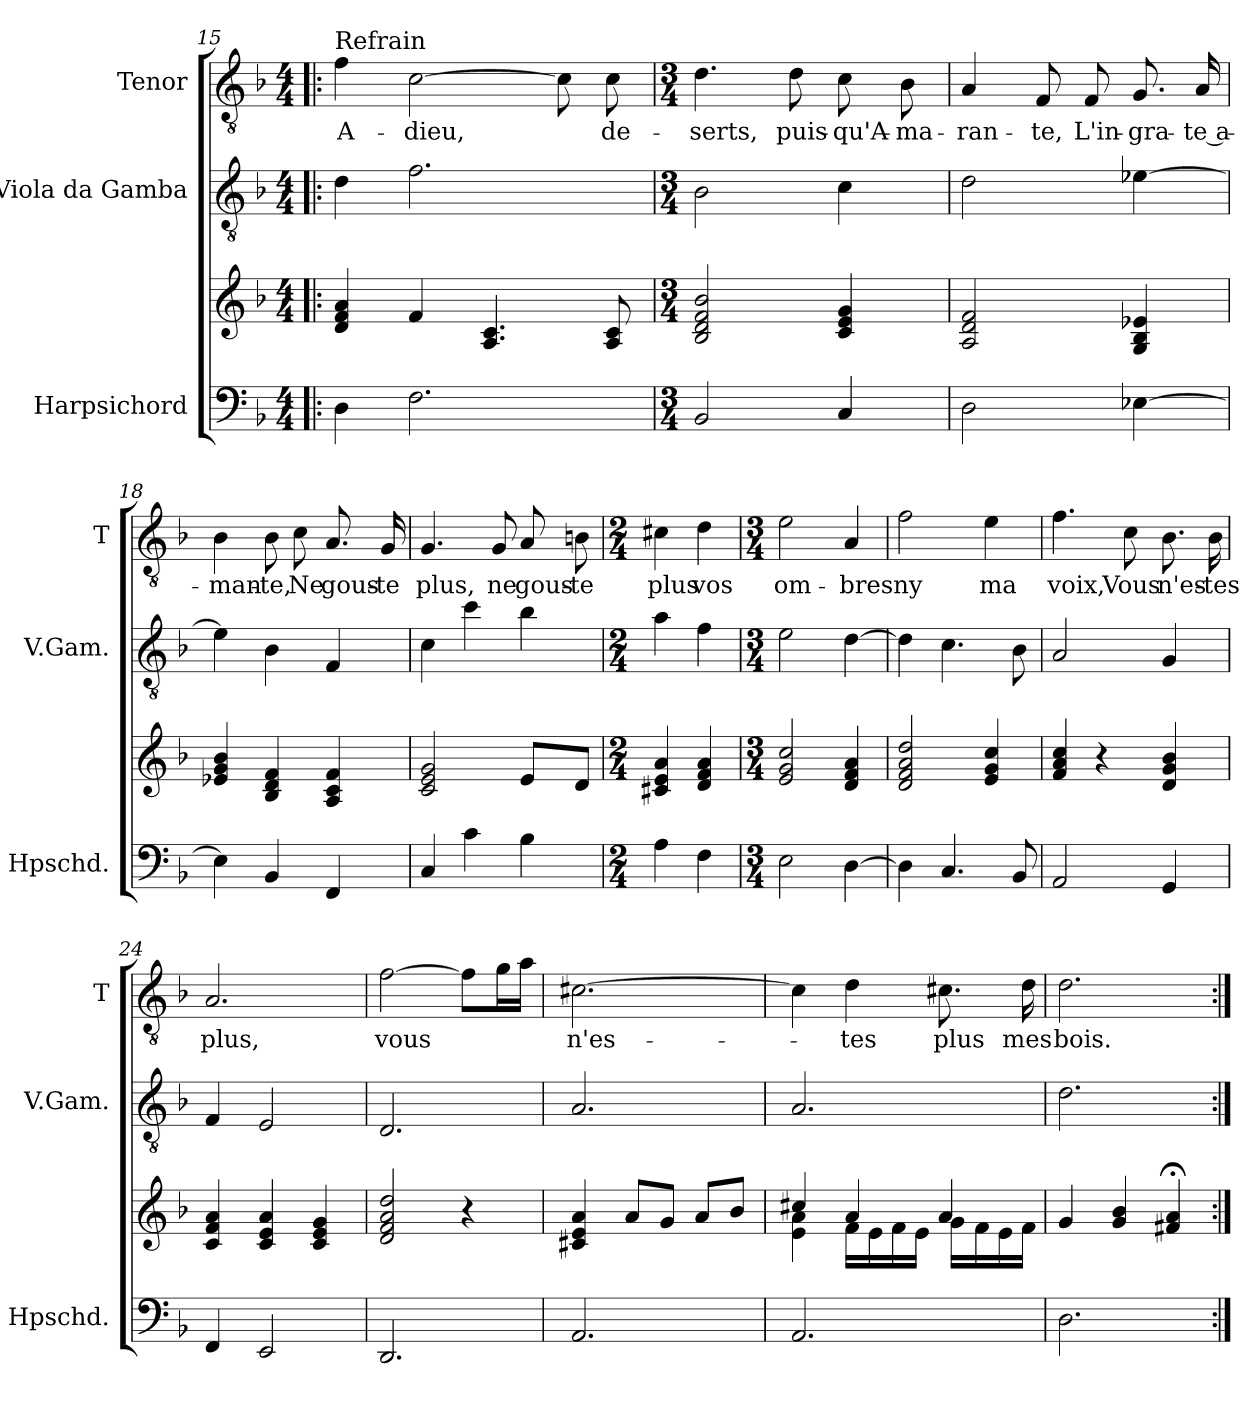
**kern	**kern	**kern	**kern	**text
*part3	*part3	*part2	*part1	*part1
*staff4	*staff3	*staff2	*staff1	*staff1
*I"Harpsichord	*	*I"Viola da Gamba	*I"Tenor	*
*I'Hpschd.	*	*I'V.Gam.	*I'T	*
!!LO:LB:g=z
*clefF4	*clefG2	*clefGv2	*clefGv2	*
*	*	*ITrd7c12	*	*
*k[b-]	*k[b-]	*k[b-]	*k[b-]	*
*F:	*F:	*F:	*F:	*
*M4/4	*M4/4	*M4/4	*M4/4	*
=15!|:	=15!|:	=15!|:	=15!|:	=15!|:
!	!	!	!LO:TX:a:t=Refrain	!
!	!	!	!	!LO:LY:b
4D\	4d/ 4f/ 4a/	4D\	4f\	A-
!	!	!	!	!LO:LY:b
2.F\	4f/	2.F\	[2c\	-dieu,
.	4.A/ 4.c/	.	.	.
.	.	.	8c\]	.
!	!	!	!	!LO:LY:b
.	8A/ 8c/	.	8c\	de-
=16	=16	=16	=16	=16
*M3/4	*M3/4	*M3/4	*M3/4	*
!	!	!	!	!LO:LY:b
2BB-/	2B-/ 2d/ 2f/ 2b-/	2BB-\	4.d\	-serts,
!	!	!	!	!LO:LY:b
.	.	.	8d\	puis-
!	!	!	!	!LO:LY:b
4C/	4c/ 4e/ 4g/	4C\	8c\	-qu'A-
!	!	!	!	!LO:LY:b
.	.	.	8B-\	-ma-
=17	=17	=17	=17	=17
!	!	!	!	!LO:LY:b
2D\	2A/ 2d/ 2f/	2D\	4A/	-ran-
!	!	!	!	!LO:LY:b
.	.	.	8F/	-te,
!	!	!	!	!LO:LY:b
.	.	.	8F/	L'in-
!	!	!	!	!LO:LY:b
[4E-X\	4G/ 4B-/ 4e-X/	[4E-X\	8.G/	-gra-
!	!	!	!	!LO:LY:b
.	.	.	16A/	-te a-
=18	=18	=18	=18	=18
!	!	!	!	!LO:LY:b
4E-\]	4e-X/ 4g/ 4b-/	4E-\]	4B-\	-man-
!	!	!	!	!LO:LY:b
4BB-/	4B-/ 4d/ 4f/	4BB-\	8B-\	-te,
!	!	!	!	!LO:LY:b
.	.	.	8c\	Ne
!	!	!	!	!LO:LY:b
4FF/	4A/ 4c/ 4f/	4FF/	8.A/	gous-
!	!	!	!	!LO:LY:b
.	.	.	16G/	-te
!!LO:PB:g=z
=19	=19	=19	=19	=19
!	!	!	!	!LO:LY:b
4C/	2c/ 2e/ 2g/	4C\	4.G/	plus,
4c\	.	4c\	.	.
!	!	!	!	!LO:LY:b
.	.	.	8G/	ne
!	!	!	!	!LO:LY:b
4B-i\	8e/L	4B-i\	8A/	gous-
!	!	!	!	!LO:LY:b
.	8d/J	.	8Bn\	-te
=20	=20	=20	=20	=20
*M2/4	*M2/4	*M2/4	*M2/4	*
!	!	!	!	!LO:LY:b
4A\	4c#X/ 4e/ 4a/	4A\	4c#X\	plus
!	!	!	!	!LO:LY:b
4F\	4d/ 4f/ 4a/	4F\	4d\	vos
=21	=21	=21	=21	=21
*M3/4	*M3/4	*M3/4	*M3/4	*
!	!	!	!	!LO:LY:b
2E\	2e/ 2g/ 2cc/	2E\	2e\	om-
!	!	!	!	!LO:LY:b
[4D\	4d/ 4f/ 4a/	[4D\	4A/	-bres
=22	=22	=22	=22	=22
!	!	!	!	!LO:LY:b
4D\]	2d/ 2f/ 2a/ 2dd/	4D\]	2f\	ny
4.C/	.	4.C\	.	.
!	!	!	!	!LO:LY:b
.	4e/ 4g/ 4cc/	.	4e\	ma
8BB-/	.	8BB-\	.	.
=23	=23	=23	=23	=23
!	!	!	!	!LO:LY:b
2AA/	4f/ 4a/ 4cc/	2AA/	4.f\	voix,
.	4r	.	.	.
!	!	!	!	!LO:LY:b
.	.	.	8c\	Vous
!	!	!	!	!LO:LY:b
4GG/	4d/ 4g/ 4b-/	4GG/	8.B-\	n'es-
!	!	!	!	!LO:LY:b
.	.	.	16B-\	-tes
=24	=24	=24	=24	=24
!	!	!	!	!LO:LY:b
4FF/	4c/ 4f/ 4a/	4FF/	2.A/	plus,
2EE/	4c/ 4e/ 4a/	2EE/	.	.
.	4c/ 4e/ 4g/	.	.	.
!!LO:LB:g=z
=25	=25	=25	=25	=25
!	!	!	!	!LO:LY:b
2.DD/	2d/ 2f/ 2a/ 2dd/	2.DD/	[2f\	vous
.	4r	.	8f\L]	.
.	.	.	16g\L	.
.	.	.	16a\JJ	.
=26	=26	=26	=26	=26
!	!	!	!	!LO:LY:b
2.AA/	4c#X/ 4e/ 4a/	2.AA/	[2.c#X\	n'es-
.	8a/L	.	.	.
.	8g/J	.	.	.
.	8a/L	.	.	.
.	8b-/J	.	.	.
=27	=27	=27	=27	=27
*	*^	*	*	*
2.AA/	4cc#X/	4e\ 4a\	2.AA/	4c#\]	.
!	!	!	!	!	!LO:LY:b
.	4a/	16f\LL	.	4d\	-tes
.	.	16e\	.	.	.
.	.	16f\	.	.	.
.	.	16e\JJ	.	.	.
!	!	!	!	!	!LO:LY:b
.	4a/	16g\LL	.	8.c#X\	plus
.	.	16f\	.	.	.
.	.	16e\	.	.	.
!	!	!	!	!	!LO:LY:b
.	.	16f\JJ	.	16d\	mes
=28	=28	=28	=28	=28	=28
!	!	!	!	!	!LO:LY:b
*	*v	*v	*	*	*
2.D\	4g/	2.D\	2.d\	bois.
.	4g/ 4b-/	.	.	.
.	4f#X/;< 4a/;<	.	.	.
=:|!	=:|!	=:|!	=:|!	=:|!
*-	*-	*-	*-	*-
